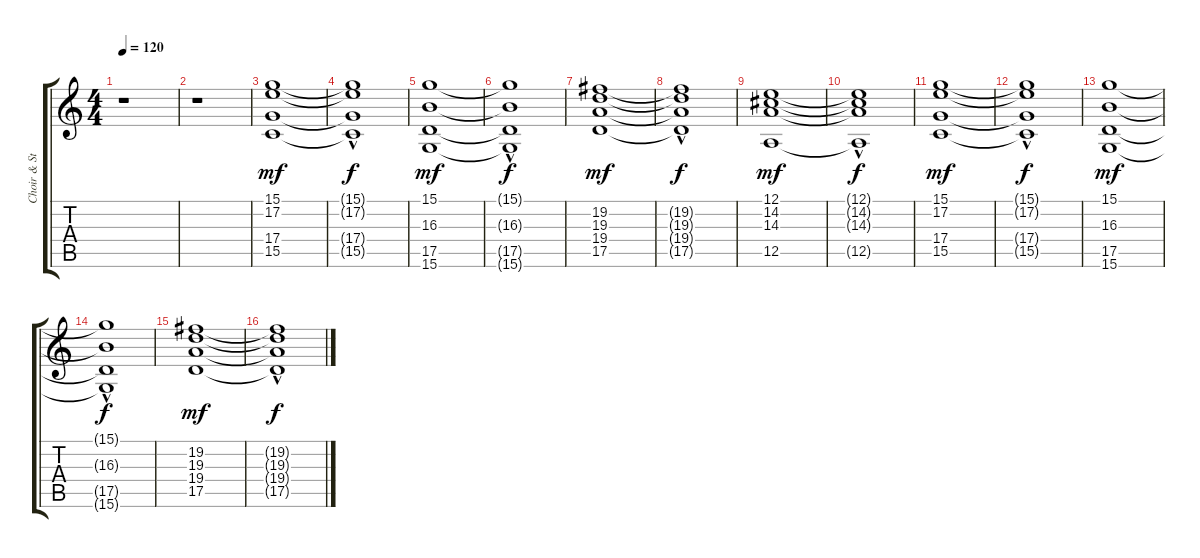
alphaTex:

\track ("Choir & String Synth" "Choir & St") {instrument voiceoohs}
\staff {score tabs}
\tuning (E4 B3 G3 D3 A2 E2) {hide}
\ts (4 4)
\tempo 120
\clef g2
\ks c
r.1{dy mf} |
r.1 |
(15.1 17.2 17.4 15.5).1 |
(15.1{hac t} 17.2{t} 17.4{t} 15.5{t}).1{dy f} |
(15.1 16.3 17.5 15.6).1{dy mf} |
(15.1{t} 16.3{t} 17.5{hac t} 15.6{t}).1{dy f} |
(19.2 19.3 19.4 17.5).1{dy mf} |
(19.2{t} 19.3{t} 19.4{hac t} 17.5{t}).1{dy f} |
(12.1 14.2 14.3 12.5).1{dy mf} |
(12.1{hac t} 14.2{t} 14.3{t} 12.5{t}).1{dy f} |
(15.1 17.2 17.4 15.5).1{dy mf} |
(15.1{hac t} 17.2{t} 17.4{t} 15.5{t}).1{dy f} |
(15.1 16.3 17.5 15.6).1{dy mf} |
(15.1{t} 16.3{t} 17.5{hac t} 15.6{t}).1{dy f} |
(19.2 19.3 19.4 17.5).1{dy mf} |
(19.2{t} 19.3{t} 19.4{hac t} 17.5{t}).1{dy f}
